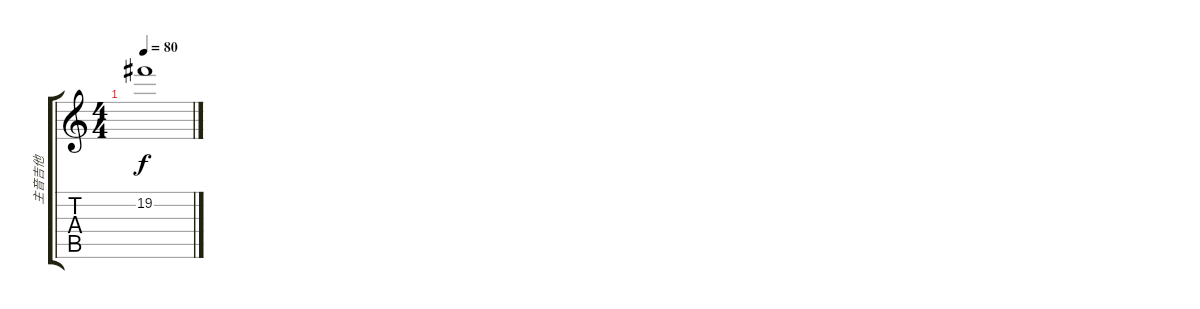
\track ("主音吉他" "主音吉他") {instrument distortionguitar}
\staff {score tabs}
\tuning (E4 B3 G3 D3 A2 E2) {hide}
\ts (4 4)
\tempo 80
\clef g2
\ks c
19.2.1{dy f}
